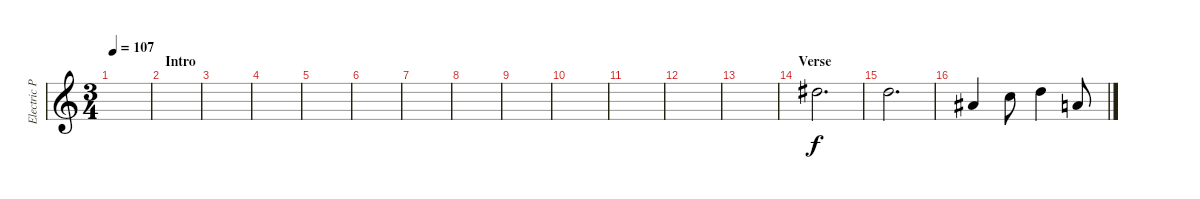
\track ("Electric Piano (Staff 1)" "Electric P") {instrument electricgrandpiano}
\staff {score}
\tuning (E4 B3 G3 D3 A2 E2 B1) {hide}
\ts (3 4)
\tempo 107
\clef g2
\ks c
|
\section ("" "Intro")
|
|
|
|
|
|
|
|
|
|
|
|
\section ("" "Verse")
11.1.2{d} |
10.1.2{d} |
6.1.4 8.1.8 10.1.4 5.1.8
